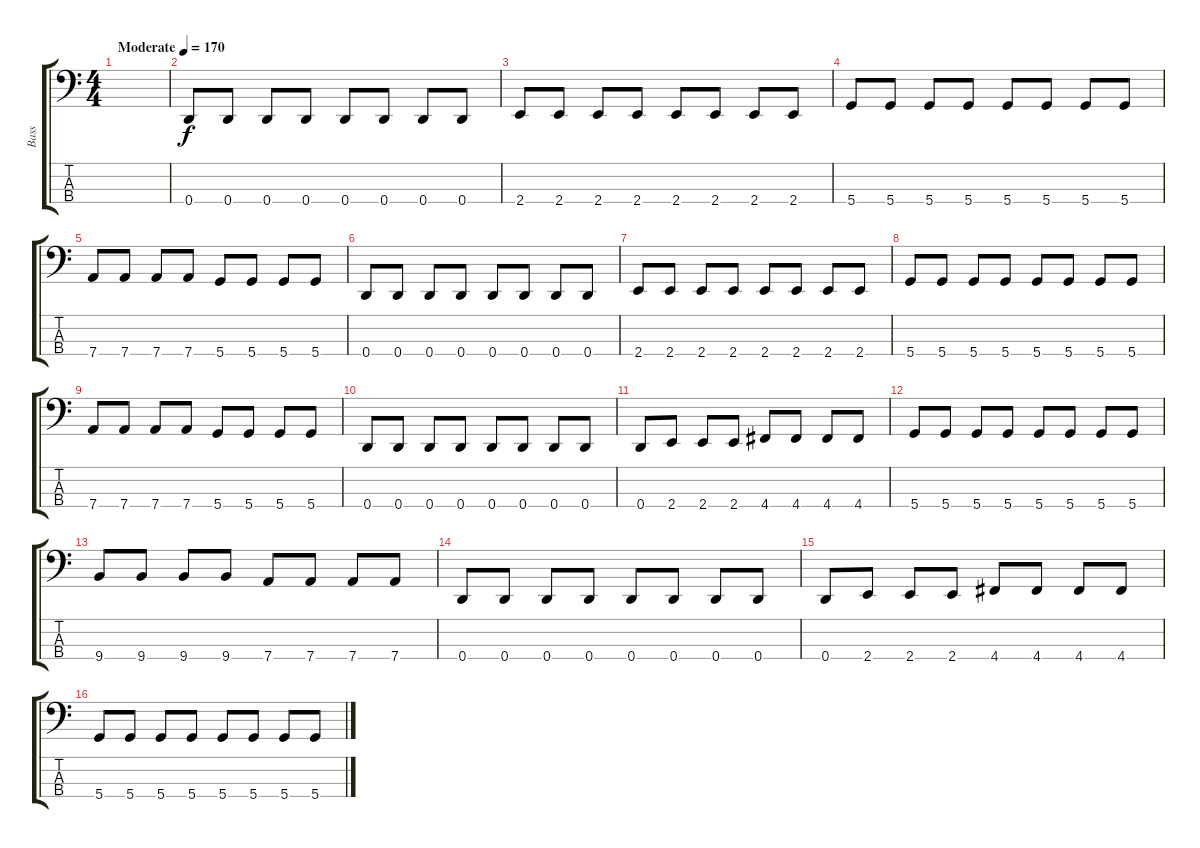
\track ("Bass" "Bass") {instrument electricbasspick}
\staff {score tabs}
\tuning (G2 D2 A1 D1) {hide}
\ts (4 4)
\tempo (170 "Moderate")
\clef f4
\ks c
|
0.4.8 0.4.8 0.4.8 0.4.8 0.4.8 0.4.8 0.4.8 0.4.8 |
2.4.8 2.4.8 2.4.8 2.4.8 2.4.8 2.4.8 2.4.8 2.4.8 |
5.4.8 5.4.8 5.4.8 5.4.8 5.4.8 5.4.8 5.4.8 5.4.8 |
7.4.8 7.4.8 7.4.8 7.4.8 5.4.8 5.4.8 5.4.8 5.4.8 |
0.4.8 0.4.8 0.4.8 0.4.8 0.4.8 0.4.8 0.4.8 0.4.8 |
2.4.8 2.4.8 2.4.8 2.4.8 2.4.8 2.4.8 2.4.8 2.4.8 |
5.4.8 5.4.8 5.4.8 5.4.8 5.4.8 5.4.8 5.4.8 5.4.8 |
7.4.8 7.4.8 7.4.8 7.4.8 5.4.8 5.4.8 5.4.8 5.4.8 |
0.4.8 0.4.8 0.4.8 0.4.8 0.4.8 0.4.8 0.4.8 0.4.8 |
0.4.8 2.4.8 2.4.8 2.4.8 4.4.8 4.4.8 4.4.8 4.4.8 |
5.4.8 5.4.8 5.4.8 5.4.8 5.4.8 5.4.8 5.4.8 5.4.8 |
9.4.8 9.4.8 9.4.8 9.4.8 7.4.8 7.4.8 7.4.8 7.4.8 |
0.4.8 0.4.8 0.4.8 0.4.8 0.4.8 0.4.8 0.4.8 0.4.8 |
0.4.8 2.4.8 2.4.8 2.4.8 4.4.8 4.4.8 4.4.8 4.4.8 |
5.4.8 5.4.8 5.4.8 5.4.8 5.4.8 5.4.8 5.4.8 5.4.8
